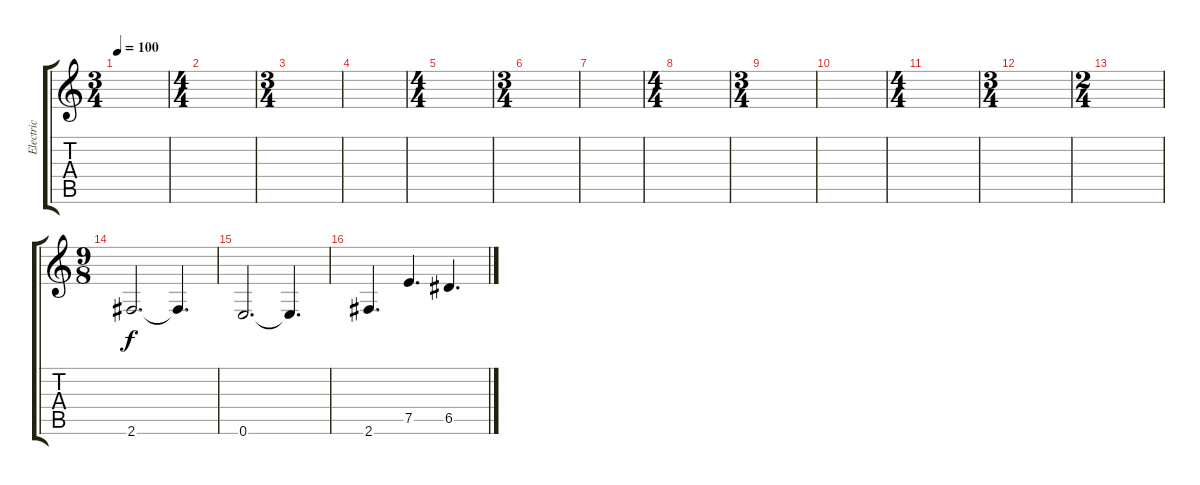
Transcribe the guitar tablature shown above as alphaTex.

\track ("Electric" "Electric") {instrument overdrivenguitar}
\staff {score tabs}
\tuning (E4 B3 G3 D3 A2 E2) {hide}
\ts (3 4)
\tempo 100
\clef g2
\ks c
|
\ts (4 4)
|
\ts (3 4)
|
|
\ts (4 4)
|
\ts (3 4)
|
|
\ts (4 4)
|
\ts (3 4)
|
|
\ts (4 4)
|
\ts (3 4)
|
\ts (2 4)
|
\ts (9 8)
2.6.2{d} 2.6{t}.4{d} |
0.6.2{d} 0.6{t}.4{d} |
2.6.4{d} 7.5.4{d} 6.5.4{d}
